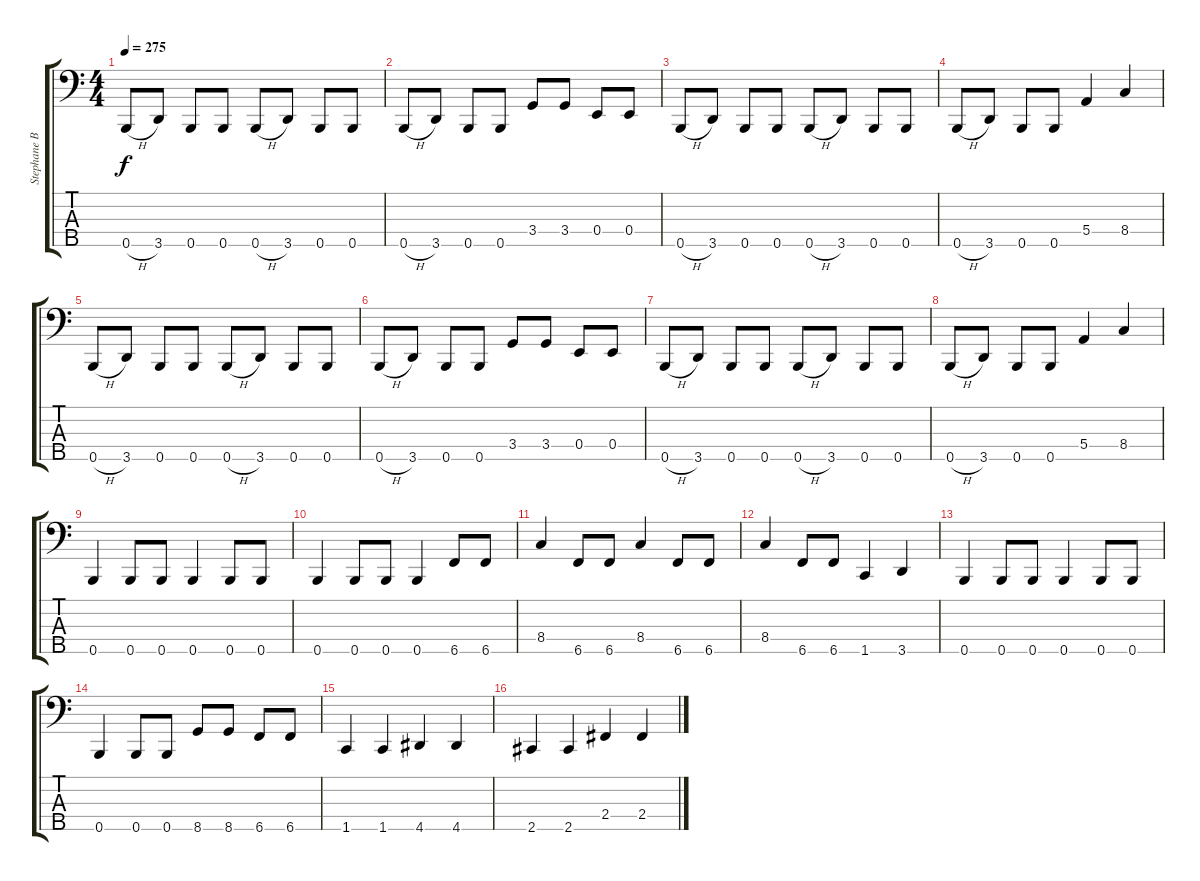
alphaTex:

\track ("Stephane Barbe " "Stephane B") {instrument electricbassfinger}
\staff {score tabs}
\tuning (G2 D2 A1 E1 B0) {hide}
\ts (4 4)
\tempo 275
\clef f4
\ks c
0.5{h}.8{dy f} 3.5.8 0.5.8 0.5.8 0.5{h}.8 3.5.8 0.5.8 0.5.8 |
0.5{h}.8 3.5.8 0.5.8 0.5.8 3.4.8 3.4.8 0.4.8 0.4.8 |
0.5{h}.8 3.5.8 0.5.8 0.5.8 0.5{h}.8 3.5.8 0.5.8 0.5.8 |
0.5{h}.8 3.5.8 0.5.8 0.5.8 5.4.4 8.4.4 |
0.5{h}.8 3.5.8 0.5.8 0.5.8 0.5{h}.8 3.5.8 0.5.8 0.5.8 |
0.5{h}.8 3.5.8 0.5.8 0.5.8 3.4.8 3.4.8 0.4.8 0.4.8 |
0.5{h}.8 3.5.8 0.5.8 0.5.8 0.5{h}.8 3.5.8 0.5.8 0.5.8 |
0.5{h}.8 3.5.8 0.5.8 0.5.8 5.4.4 8.4.4 |
0.5.4 0.5.8 0.5.8 0.5.4 0.5.8 0.5.8 |
0.5.4 0.5.8 0.5.8 0.5.4 6.5.8 6.5.8 |
8.4.4 6.5.8 6.5.8 8.4.4 6.5.8 6.5.8 |
8.4.4 6.5.8 6.5.8 1.5.4 3.5.4 |
0.5.4 0.5.8 0.5.8 0.5.4 0.5.8 0.5.8 |
0.5.4 0.5.8 0.5.8 8.5.8 8.5.8 6.5.8 6.5.8 |
1.5.4 1.5.4 4.5.4 4.5.4 |
2.5.4 2.5.4 2.4.4 2.4.4
